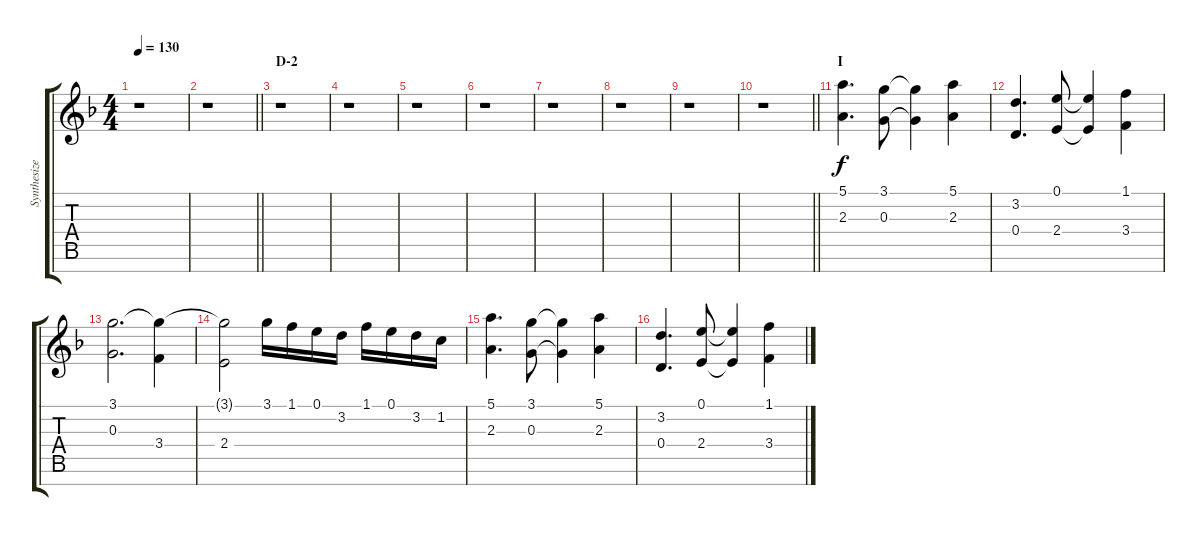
\track ("Synthesizer" "Synthesize") {instrument fx5brightness}
\staff {score tabs}
\tuning (E5 B4 G4 D4 A3 E3 B2) {hide}
\ts (4 4)
\tempo 130
\clef g2
\ks f
r.1{dy f} |
\barLineRight lightlight
r.1 |
\section ("" "D-2")
r.1 |
r.1 |
r.1 |
r.1 |
r.1 |
r.1 |
r.1 |
\barLineRight lightlight
r.1 |
\section ("" "I")
(5.1 2.3).4{d} (3.1 0.3).8 (3.1{t} 0.3{t}).4 (5.1 2.3).4 |
(3.2 0.4).4{d} (0.1 2.4).8 (0.1{t} 2.4{t}).4 (1.1 3.4).4 |
(3.1 0.3).2{d} (3.1{t} 3.4).4 |
(3.1{t} 2.4).2 3.1.16 1.1.16 0.1.16 3.2.16 1.1.16 0.1.16 3.2.16 1.2.16 |
(5.1 2.3).4{d} (3.1 0.3).8 (3.1{t} 0.3{t}).4 (5.1 2.3).4 |
(3.2 0.4).4{d} (0.1 2.4).8 (0.1{t} 2.4{t}).4 (1.1 3.4).4
